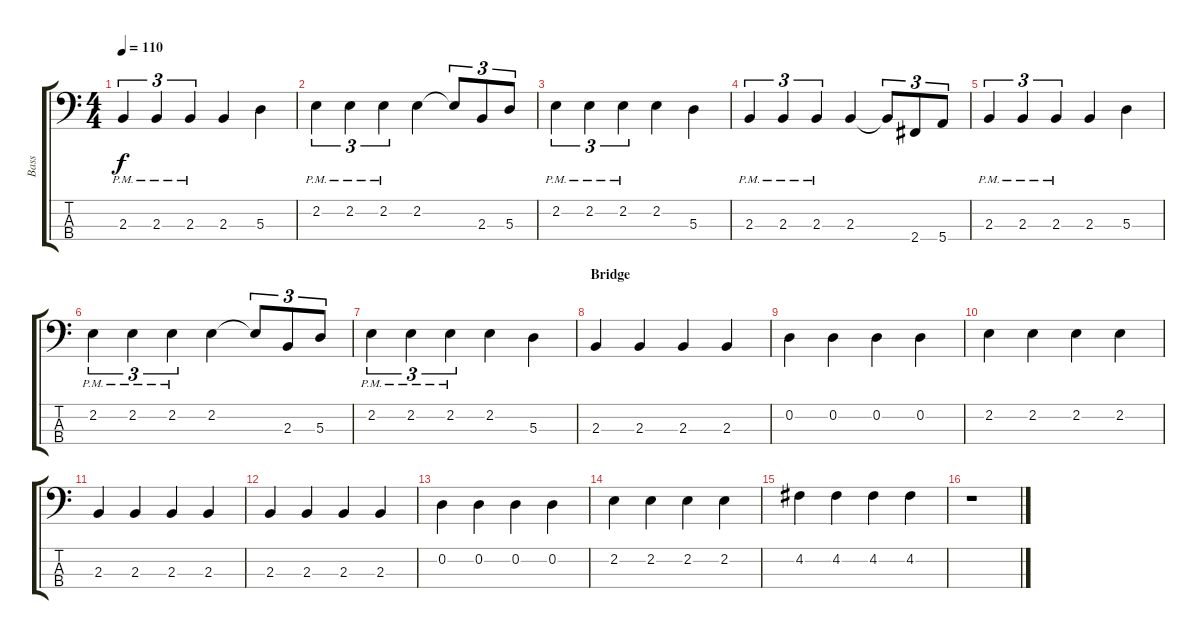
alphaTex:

\track ("Bass" "Bass") {instrument electricbassfinger}
\staff {score tabs}
\tuning (G2 D2 A1 E1) {hide}
\ts (4 4)
\tempo 110
\clef f4
\ks c
2.3{pm}.4{tu (3 2) dy f} 2.3{pm}.4{tu (3 2)} 2.3{pm}.4{tu (3 2)} 2.3.4 5.3.4 |
2.2{pm}.4{tu (3 2)} 2.2{pm}.4{tu (3 2)} 2.2{pm}.4{tu (3 2)} 2.2.4 2.2{t}.8{tu (3 2)} 2.3.8{tu (3 2)} 5.3.8{tu (3 2)} |
2.2{pm}.4{tu (3 2)} 2.2{pm}.4{tu (3 2)} 2.2{pm}.4{tu (3 2)} 2.2.4 5.3.4 |
2.3{pm}.4{tu (3 2)} 2.3{pm}.4{tu (3 2)} 2.3{pm}.4{tu (3 2)} 2.3.4 2.3{t}.8{tu (3 2)} 2.4.8{tu (3 2)} 5.4.8{tu (3 2)} |
2.3{pm}.4{tu (3 2)} 2.3{pm}.4{tu (3 2)} 2.3{pm}.4{tu (3 2)} 2.3.4 5.3.4 |
2.2{pm}.4{tu (3 2)} 2.2{pm}.4{tu (3 2)} 2.2{pm}.4{tu (3 2)} 2.2.4 2.2{t}.8{tu (3 2)} 2.3.8{tu (3 2)} 5.3.8{tu (3 2)} |
2.2{pm}.4{tu (3 2)} 2.2{pm}.4{tu (3 2)} 2.2{pm}.4{tu (3 2)} 2.2.4 5.3.4 |
\section ("" "Bridge")
2.3.4 2.3.4 2.3.4 2.3.4 |
0.2.4 0.2.4 0.2.4 0.2.4 |
2.2.4 2.2.4 2.2.4 2.2.4 |
2.3.4 2.3.4 2.3.4 2.3.4 |
2.3.4 2.3.4 2.3.4 2.3.4 |
0.2.4 0.2.4 0.2.4 0.2.4 |
2.2.4 2.2.4 2.2.4 2.2.4 |
4.2.4 4.2.4 4.2.4 4.2.4 |
r.1
